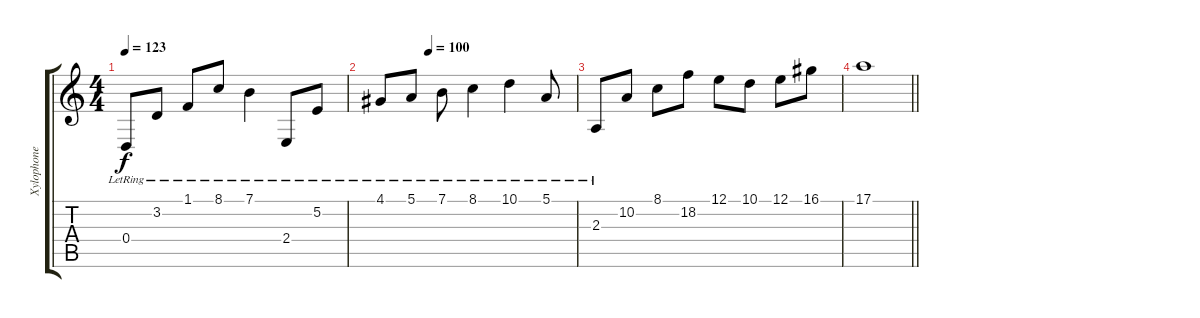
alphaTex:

\track ("Xylophone" "Xylophone") {instrument musicbox}
\staff {score tabs}
\tuning (E4 B3 G3 D3 A2 D2) {hide}
\ts (4 4)
\tempo 123
\clef g2
\ks c
0.4{lr}.8{dy f} 3.2{lr}.8 1.1{lr}.8 8.1{lr}.8 7.1{lr}.4 2.4{lr}.8 5.2{lr}.8 |
\tempo (100 0.25)
4.1{lr}.8 5.1{lr}.8 7.1{lr}.8 8.1{lr}.4 10.1{lr}.4 5.1{lr}.8 |
2.3{lr}.8 10.2.8 8.1.8 18.2.8 12.1.8 10.1.8 12.1.8 16.1.8 |
\barLineRight lightlight
17.1.1
